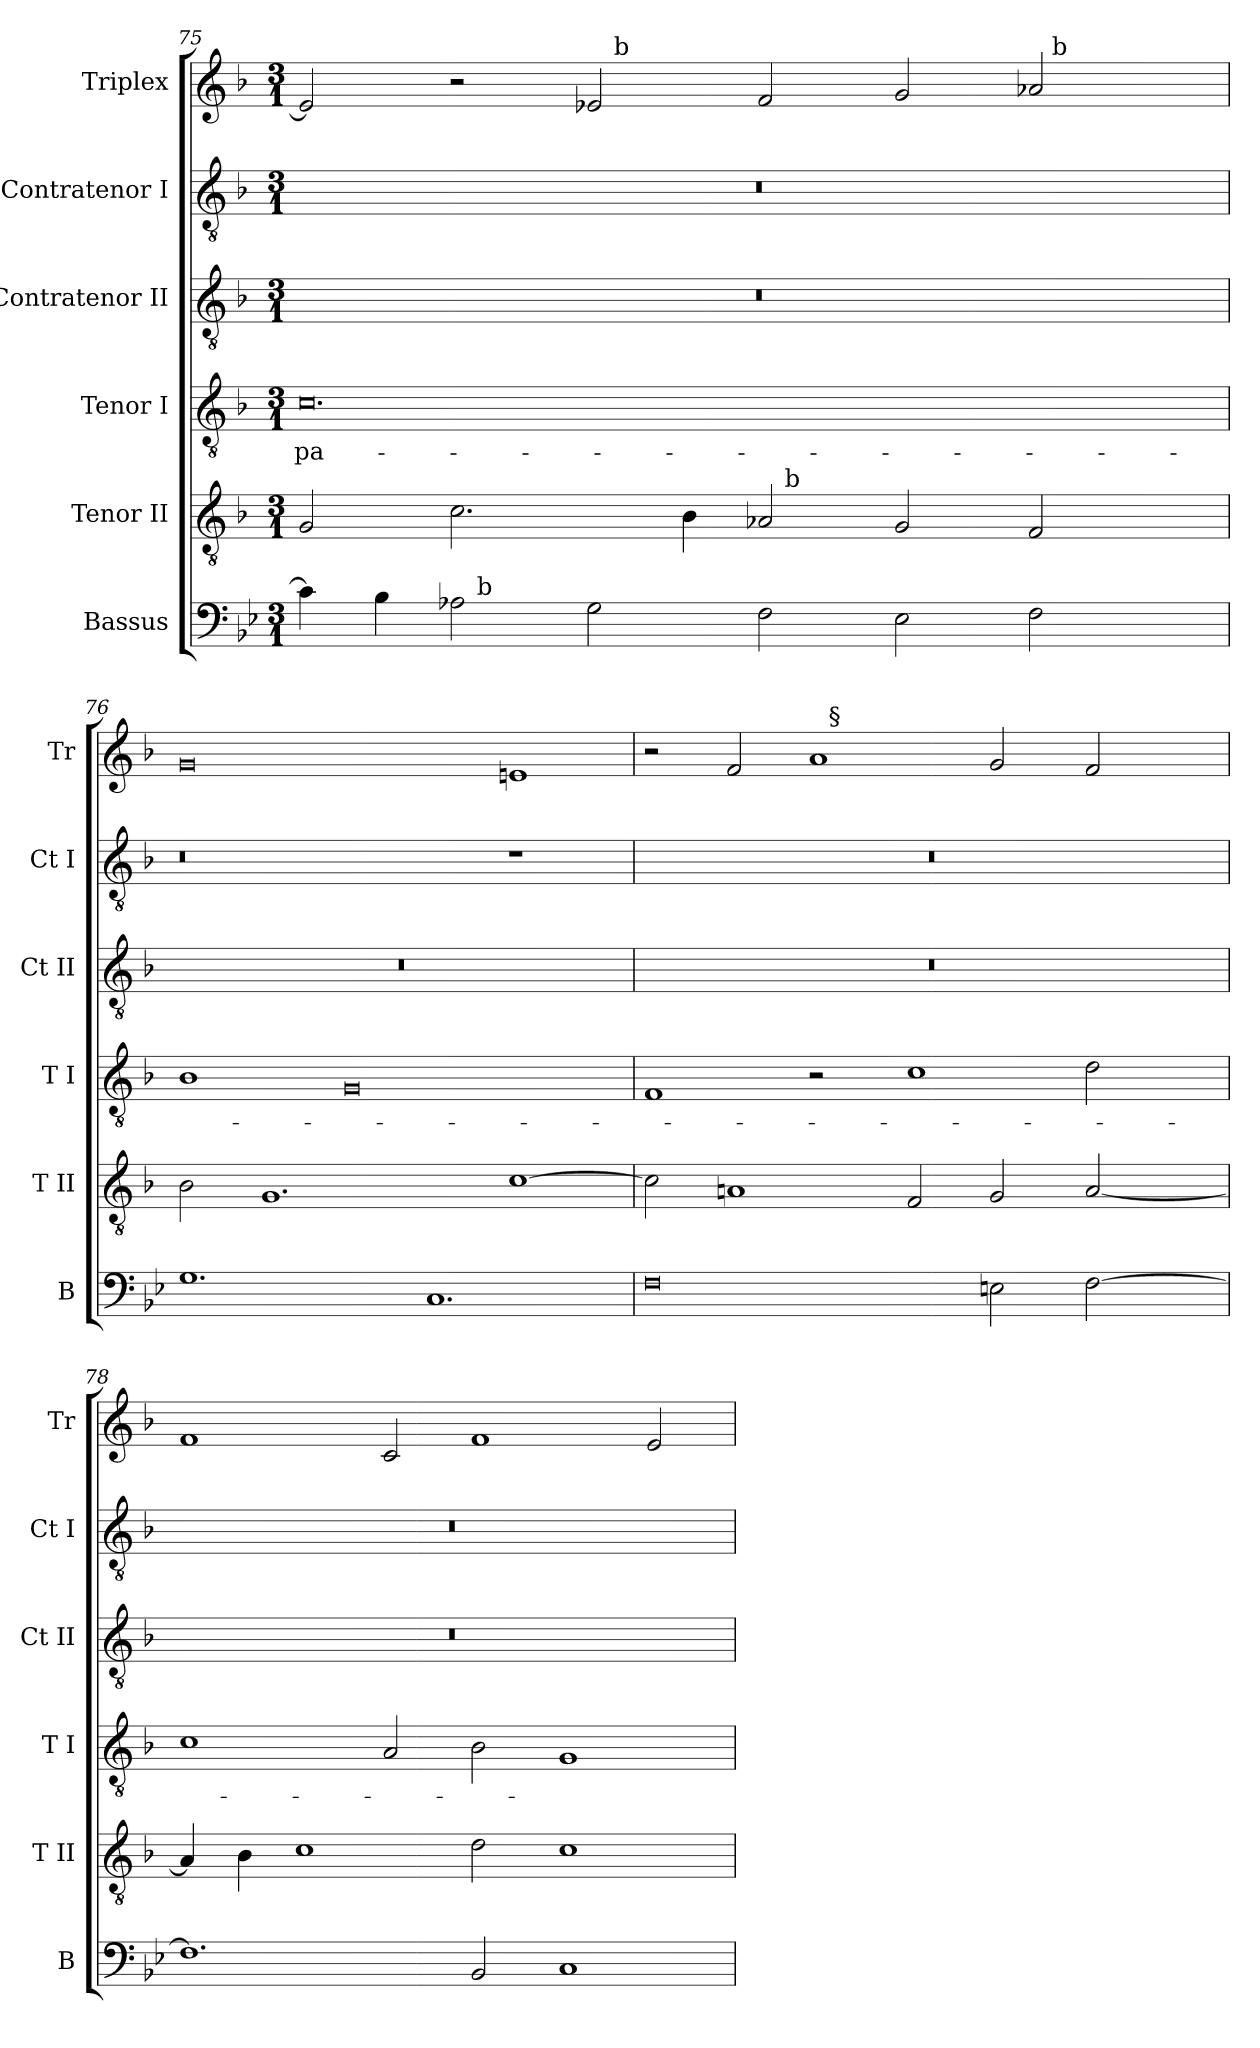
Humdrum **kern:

**kern	**kern	**kern	**text	**kern	**kern	**kern
*part6	*part5	*part4	*part4	*part3	*part2	*part1
*staff6	*staff5	*staff4	*staff4	*staff3	*staff2	*staff1
*I"Bassus	*I"Tenor II	*I"Tenor I	*	*I"Contratenor II	*I"Contratenor I	*I"Triplex
*I'B	*I'T II	*I'T I	*	*I'Ct II	*I'Ct I	*I'Tr
*clefF4	*clefGv2	*clefGv2	*	*clefGv2	*clefGv2	*clefG2
*	*ITrd7c12	*ITrd7c12	*	*ITrd7c12	*ITrd7c12	*
*k[b-e-]	*k[b-]	*k[b-]	*	*k[b-]	*k[b-]	*k[b-]
*B-:	*F:	*F:	*	*F:	*F:	*F:
*M3/1	*M3/1	*M3/1	*	*M3/1	*M3/1	*M3/1
=75	=75	=75	=75	=75	=75	=75
!	!	!	!LO:LY:b:color=#000000	!LO:N:vis=1	!LO:N:vis=1	!
*^	*^	*	*	*	*	*^
4ci\]	2ryy	2GGi/	1ryy	0.Ci	pa-	0.r	0.r	2e-i/]	1ryy
4B-i\	.	.	.	.	.	.	.	.	.
2A-i\	32ryy	2.Ci\	.	.	.	.	.	2r	.
.	256ryy	.	.	.	.	.	.	.	.
!	!LO:TX:a:t=b	!	!	!	!	!	!	!	!
.	1ryy	.	.	.	.	.	.	.	.
2Gi\	.	.	2ryy	.	.	.	.	2e-i/	32ryy
.	.	.	.	.	.	.	.	.	256ryy
!	!	!	!	!	!	!	!	!	!LO:TX:a:t=b
.	.	.	.	.	.	.	.	.	1ryy
.	.	4BB-i\	.	.	.	.	.	.	.
2Fi\	.	2AA-i/	32ryy	.	.	.	.	2fi/	.
.	.	.	256ryy	.	.	.	.	.	.
!	!	!	!LO:TX:a:t=b	!	!	!	!	!	!
.	1ryy	.	1ryy	.	.	.	.	.	.
2E-i\	.	2GGi/	.	.	.	.	.	2gi/	.
.	.	.	.	.	.	.	.	.	2ryy
2Fi\	.	2FFi/	.	.	.	.	.	2a-i/	.
!	!	!	!	!	!	!	!	!	!LO:TX:a:t=b
.	4ryy	.	4ryy	.	.	.	.	.	4ryy
.	8ryy	.	8ryy	.	.	.	.	.	8ryy
.	16ryy	.	16ryy	.	.	.	.	.	16ryy
.	64..ryy	.	64..ryy	.	.	.	.	.	64..ryy
!!LO:LB:g=z
=76`	=76`	=76`	=76`	=76`	=76`	=76`	=76`	=76`	=76`
!	!	!	!	!	!	!LO:N:vis=1	!	!	!
*v	*v	*	*	*	*	*	*	*v	*v
*	*v	*v	*	*	*	*	*
1.Gi	2BB-i\	1BB-i	.	0.r	0r	0gi
.	1.GGi	.	.	.	.	.
.	.	0GGi	.	.	.	.
1.Ci	.	.	.	.	.	.
.	[>1Ci	.	.	.	1r	1eni
=77`	=77`	=77`	=77`	=77`	=77`	=77`
!	!	!	!	!LO:N:vis=1	!LO:N:vis=1	!
*	*	*	*	*	*	*^
0Fi	2Ci\]	1FFi	.	0.r	0.r	2r	1ryy
.	1AAni	.	.	.	.	2fi/	.
.	.	2r	.	.	.	1ai	32ryy
.	.	.	.	.	.	.	256ryy
!	!	!	!	!	!	!	!LO:TX:a:t=§
.	.	.	.	.	.	.	1ryy
.	2FFi/	1Ci	.	.	.	.	.
2Eni\	2GGi/	.	.	.	.	2gi/	.
.	.	.	.	.	.	.	2ryy
[>2Fi\	[<2AAi/	2Di\	.	.	.	2fi/	.
.	.	.	.	.	.	.	4ryy
.	.	.	.	.	.	.	8ryy
.	.	.	.	.	.	.	16ryy
.	.	.	.	.	.	.	64..ryy
=78`	=78`	=78`	=78`	=78`	=78`	=78`	=78`
!	!	!	!	!LO:N:vis=1	!LO:N:vis=1	!	!
*	*	*	*	*	*	*v	*v
1.Fi]	4AAi/]	1Ci	.	0.r	0.r	1fi
.	4BB-i\	.	.	.	.	.
.	1Ci	.	.	.	.	.
.	.	2AAi/	.	.	.	2ci/
2BB-i/	2Di\	2BB-i\	.	.	.	1fi
1Ci	1Ci	1GGi	.	.	.	.
.	.	.	.	.	.	2ei/
=`	=`	=`	=`	=`	=`	=`
*-	*-	*-	*-	*-	*-	*-
